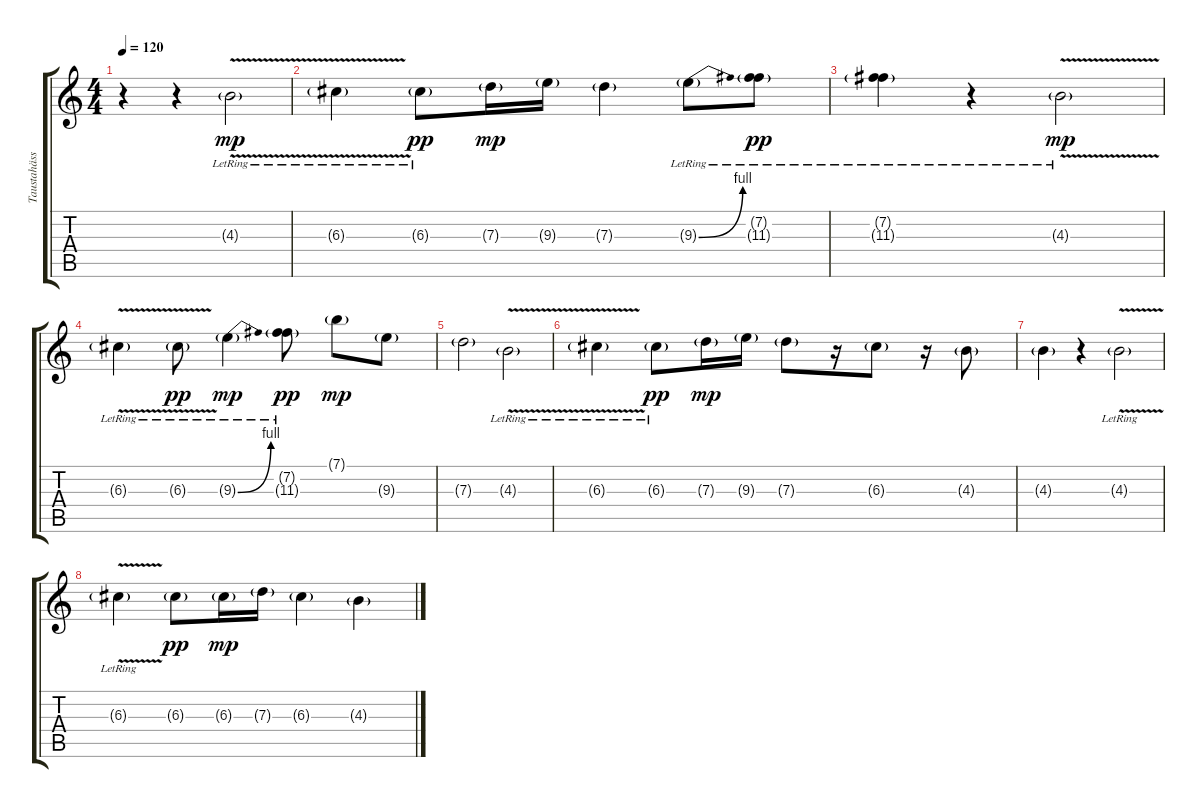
\track ("Taustahässäkkä" "Taustahäss") {instrument electricguitarjazz}
\staff {score tabs}
\tuning (E4 B3 G3 D3 A2 E2) {hide}
\ts (4 4)
\tempo 120
\clef g2
\ks c
r.4{dy mp} r.4 4.3{v g lr}.2 |
6.3{v g lr}.4 6.3{g lr}.8{dy pp} 7.3{g}.16{dy mp} 9.3{g}.16 7.3{g}.4 9.3{be (bend 0 0 60 4) g lr}.8 (7.2{g lr} 11.3{g lr}).8{dy pp} |
(7.2{g lr} 11.3{g lr}).4 r.4 4.3{v g lr}.2{dy mp} |
6.3{v g lr}.4 6.3{v g lr}.8{dy pp} 9.3{be (bend 0 0 60 4) g lr}.4{dy mp} (7.2{g lr} 11.3{g lr}).8{dy pp} 7.1{g}.8{dy mp} 9.3{g}.8 |
7.3{g}.2 4.3{v g lr}.2 |
6.3{v g lr}.4 6.3{g lr}.8{dy pp} 7.3{g}.16{dy mp} 9.3{g}.16 7.3{g}.8 r.16 6.3{g}.8 r.16 4.3{g}.8 |
4.3{g}.4 r.4 4.3{v g lr}.2 |
6.3{v g lr}.4 6.3{g}.8{dy pp} 6.3{g}.16{dy mp} 7.3{g}.16 6.3{g}.4 4.3{g}.4
